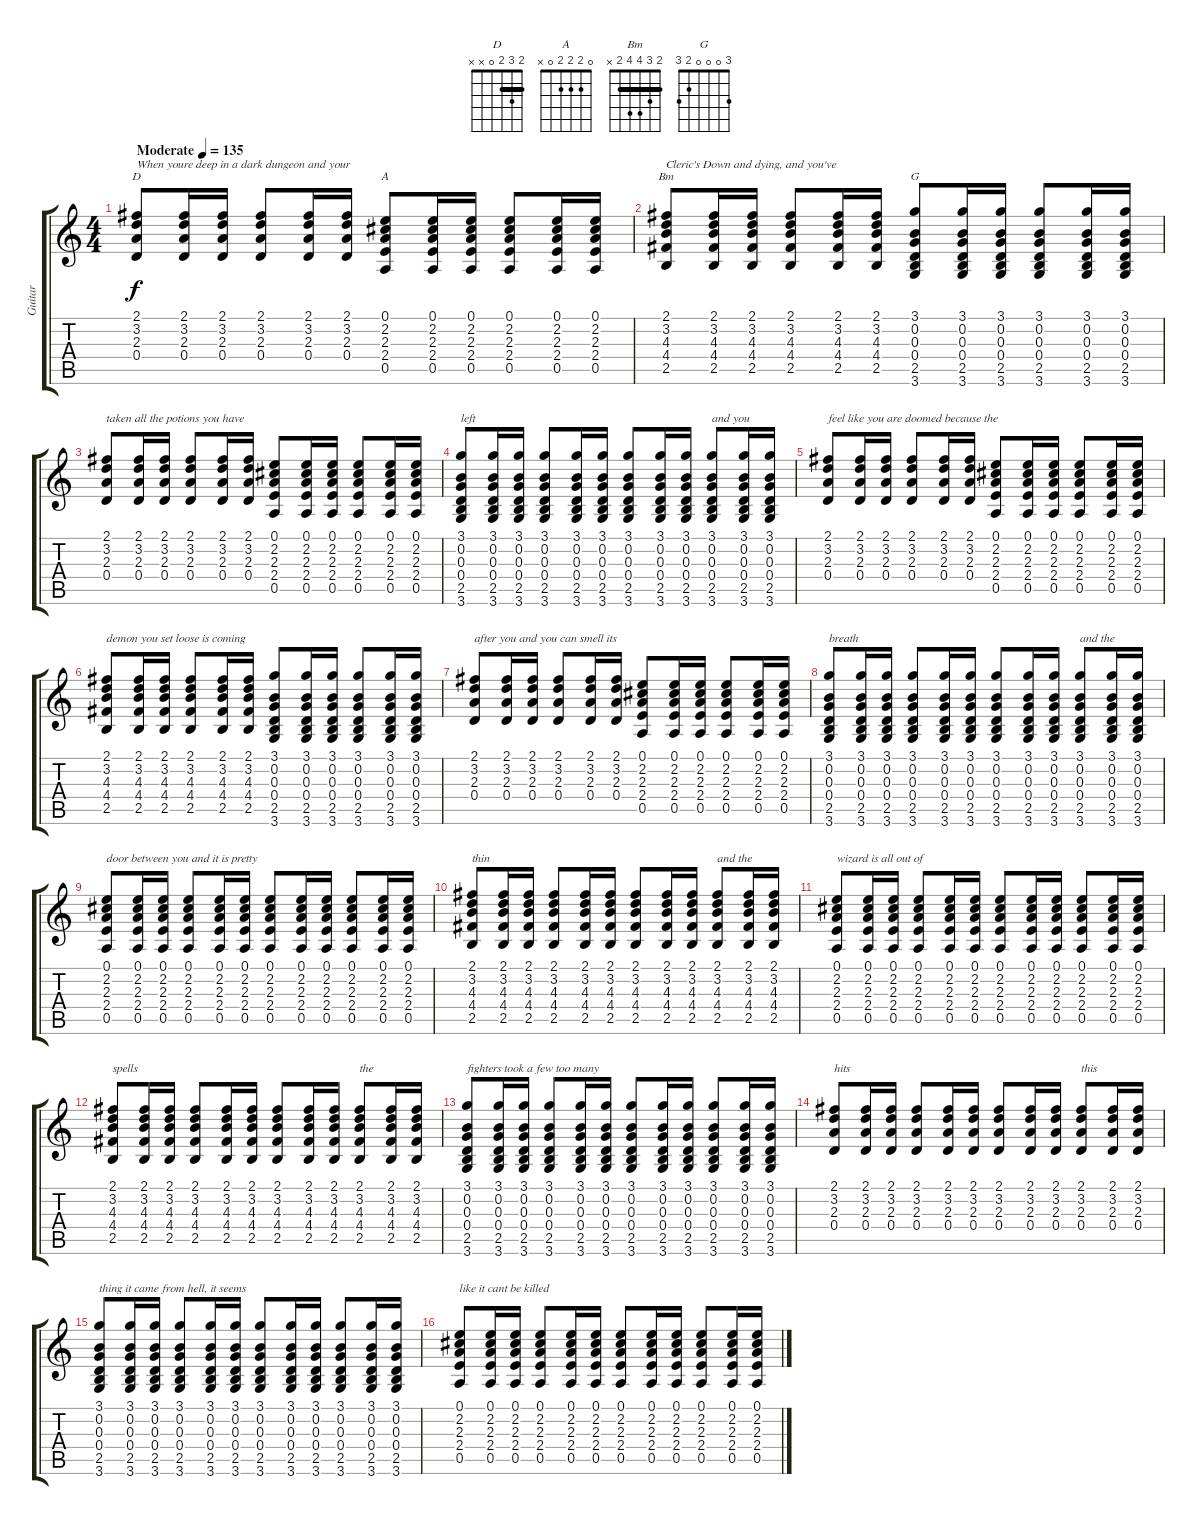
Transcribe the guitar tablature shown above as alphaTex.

\track ("Guitar" "Guitar") {instrument acousticguitarsteel}
\staff {score tabs}
\tuning (E4 B3 G3 D3 A2 E2) {hide}
\chord ("D" 2 3 2 0 x x) {barre 2}
\chord ("A" 0 2 2 2 0 x)
\chord ("Bm" 2 3 4 4 2 x) {barre 2}
\chord ("G" 3 0 0 0 2 3)
\ts (4 4)
\tempo (135 "Moderate")
\clef g2
\ks c
(2.1 3.2 2.3 0.4).8{ch "D" txt "When youre deep in a dark dungeon and your" dy f instrument acousticguitarsteel} (2.1 3.2 2.3 0.4).16 (2.1 3.2 2.3 0.4).16 (2.1 3.2 2.3 0.4).8 (2.1 3.2 2.3 0.4).16 (2.1 3.2 2.3 0.4).16 (0.1 2.2 2.3 2.4 0.5).8{ch "A"} (0.1 2.2 2.3 2.4 0.5).16 (0.1 2.2 2.3 2.4 0.5).16 (0.1 2.2 2.3 2.4 0.5).8 (0.1 2.2 2.3 2.4 0.5).16 (0.1 2.2 2.3 2.4 0.5).16 |
(2.1 3.2 4.3 4.4 2.5).8{ch "Bm" txt "Cleric's Down and dying, and you've"} (2.1 3.2 4.3 4.4 2.5).16 (2.1 3.2 4.3 4.4 2.5).16 (2.1 3.2 4.3 4.4 2.5).8 (2.1 3.2 4.3 4.4 2.5).16 (2.1 3.2 4.3 4.4 2.5).16 (3.1 0.2 0.3 0.4 2.5 3.6).8{ch "G"} (3.1 0.2 0.3 0.4 2.5 3.6).16 (3.1 0.2 0.3 0.4 2.5 3.6).16 (3.1 0.2 0.3 0.4 2.5 3.6).8 (3.1 0.2 0.3 0.4 2.5 3.6).16 (3.1 0.2 0.3 0.4 2.5 3.6).16 |
(2.1 3.2 2.3 0.4).8{txt "taken all the potions you have"} (2.1 3.2 2.3 0.4).16 (2.1 3.2 2.3 0.4).16 (2.1 3.2 2.3 0.4).8 (2.1 3.2 2.3 0.4).16 (2.1 3.2 2.3 0.4).16 (0.1 2.2 2.3 2.4 0.5).8 (0.1 2.2 2.3 2.4 0.5).16 (0.1 2.2 2.3 2.4 0.5).16 (0.1 2.2 2.3 2.4 0.5).8 (0.1 2.2 2.3 2.4 0.5).16 (0.1 2.2 2.3 2.4 0.5).16 |
(3.1 0.2 0.3 0.4 2.5 3.6).8{txt "left"} (3.1 0.2 0.3 0.4 2.5 3.6).16 (3.1 0.2 0.3 0.4 2.5 3.6).16 (3.1 0.2 0.3 0.4 2.5 3.6).8 (3.1 0.2 0.3 0.4 2.5 3.6).16 (3.1 0.2 0.3 0.4 2.5 3.6).16 (3.1 0.2 0.3 0.4 2.5 3.6).8 (3.1 0.2 0.3 0.4 2.5 3.6).16 (3.1 0.2 0.3 0.4 2.5 3.6).16 (3.1 0.2 0.3 0.4 2.5 3.6).8{txt "and you"} (3.1 0.2 0.3 0.4 2.5 3.6).16 (3.1 0.2 0.3 0.4 2.5 3.6).16 |
(2.1 3.2 2.3 0.4).8{txt "feel like you are doomed because the"} (2.1 3.2 2.3 0.4).16 (2.1 3.2 2.3 0.4).16 (2.1 3.2 2.3 0.4).8 (2.1 3.2 2.3 0.4).16 (2.1 3.2 2.3 0.4).16 (0.1 2.2 2.3 2.4 0.5).8 (0.1 2.2 2.3 2.4 0.5).16 (0.1 2.2 2.3 2.4 0.5).16 (0.1 2.2 2.3 2.4 0.5).8 (0.1 2.2 2.3 2.4 0.5).16 (0.1 2.2 2.3 2.4 0.5).16 |
(2.1 3.2 4.3 4.4 2.5).8{txt "demon you set loose is coming"} (2.1 3.2 4.3 4.4 2.5).16 (2.1 3.2 4.3 4.4 2.5).16 (2.1 3.2 4.3 4.4 2.5).8 (2.1 3.2 4.3 4.4 2.5).16 (2.1 3.2 4.3 4.4 2.5).16 (3.1 0.2 0.3 0.4 2.5 3.6).8 (3.1 0.2 0.3 0.4 2.5 3.6).16 (3.1 0.2 0.3 0.4 2.5 3.6).16 (3.1 0.2 0.3 0.4 2.5 3.6).8 (3.1 0.2 0.3 0.4 2.5 3.6).16 (3.1 0.2 0.3 0.4 2.5 3.6).16 |
(2.1 3.2 2.3 0.4).8{txt "after you and you can smell its"} (2.1 3.2 2.3 0.4).16 (2.1 3.2 2.3 0.4).16 (2.1 3.2 2.3 0.4).8 (2.1 3.2 2.3 0.4).16 (2.1 3.2 2.3 0.4).16 (0.1 2.2 2.3 2.4 0.5).8 (0.1 2.2 2.3 2.4 0.5).16 (0.1 2.2 2.3 2.4 0.5).16 (0.1 2.2 2.3 2.4 0.5).8 (0.1 2.2 2.3 2.4 0.5).16 (0.1 2.2 2.3 2.4 0.5).16 |
(3.1 0.2 0.3 0.4 2.5 3.6).8{txt "breath"} (3.1 0.2 0.3 0.4 2.5 3.6).16 (3.1 0.2 0.3 0.4 2.5 3.6).16 (3.1 0.2 0.3 0.4 2.5 3.6).8 (3.1 0.2 0.3 0.4 2.5 3.6).16 (3.1 0.2 0.3 0.4 2.5 3.6).16 (3.1 0.2 0.3 0.4 2.5 3.6).8 (3.1 0.2 0.3 0.4 2.5 3.6).16 (3.1 0.2 0.3 0.4 2.5 3.6).16 (3.1 0.2 0.3 0.4 2.5 3.6).8{txt "and the"} (3.1 0.2 0.3 0.4 2.5 3.6).16 (3.1 0.2 0.3 0.4 2.5 3.6).16 |
(0.1 2.2 2.3 2.4 0.5).8{txt "door between you and it is pretty"} (0.1 2.2 2.3 2.4 0.5).16 (0.1 2.2 2.3 2.4 0.5).16 (0.1 2.2 2.3 2.4 0.5).8 (0.1 2.2 2.3 2.4 0.5).16 (0.1 2.2 2.3 2.4 0.5).16 (0.1 2.2 2.3 2.4 0.5).8 (0.1 2.2 2.3 2.4 0.5).16 (0.1 2.2 2.3 2.4 0.5).16 (0.1 2.2 2.3 2.4 0.5).8 (0.1 2.2 2.3 2.4 0.5).16 (0.1 2.2 2.3 2.4 0.5).16 |
(2.1 3.2 4.3 4.4 2.5).8{txt "thin"} (2.1 3.2 4.3 4.4 2.5).16 (2.1 3.2 4.3 4.4 2.5).16 (2.1 3.2 4.3 4.4 2.5).8 (2.1 3.2 4.3 4.4 2.5).16 (2.1 3.2 4.3 4.4 2.5).16 (2.1 3.2 4.3 4.4 2.5).8 (2.1 3.2 4.3 4.4 2.5).16 (2.1 3.2 4.3 4.4 2.5).16 (2.1 3.2 4.3 4.4 2.5).8{txt "and the"} (2.1 3.2 4.3 4.4 2.5).16 (2.1 3.2 4.3 4.4 2.5).16 |
(0.1 2.2 2.3 2.4 0.5).8{txt "wizard is all out of"} (0.1 2.2 2.3 2.4 0.5).16 (0.1 2.2 2.3 2.4 0.5).16 (0.1 2.2 2.3 2.4 0.5).8 (0.1 2.2 2.3 2.4 0.5).16 (0.1 2.2 2.3 2.4 0.5).16 (0.1 2.2 2.3 2.4 0.5).8 (0.1 2.2 2.3 2.4 0.5).16 (0.1 2.2 2.3 2.4 0.5).16 (0.1 2.2 2.3 2.4 0.5).8 (0.1 2.2 2.3 2.4 0.5).16 (0.1 2.2 2.3 2.4 0.5).16 |
(2.1 3.2 4.3 4.4 2.5).8{txt "spells"} (2.1 3.2 4.3 4.4 2.5).16 (2.1 3.2 4.3 4.4 2.5).16 (2.1 3.2 4.3 4.4 2.5).8 (2.1 3.2 4.3 4.4 2.5).16 (2.1 3.2 4.3 4.4 2.5).16 (2.1 3.2 4.3 4.4 2.5).8 (2.1 3.2 4.3 4.4 2.5).16 (2.1 3.2 4.3 4.4 2.5).16 (2.1 3.2 4.3 4.4 2.5).8{txt "the"} (2.1 3.2 4.3 4.4 2.5).16 (2.1 3.2 4.3 4.4 2.5).16 |
(3.1 0.2 0.3 0.4 2.5 3.6).8{txt "fighters took a few too many"} (3.1 0.2 0.3 0.4 2.5 3.6).16 (3.1 0.2 0.3 0.4 2.5 3.6).16 (3.1 0.2 0.3 0.4 2.5 3.6).8 (3.1 0.2 0.3 0.4 2.5 3.6).16 (3.1 0.2 0.3 0.4 2.5 3.6).16 (3.1 0.2 0.3 0.4 2.5 3.6).8 (3.1 0.2 0.3 0.4 2.5 3.6).16 (3.1 0.2 0.3 0.4 2.5 3.6).16 (3.1 0.2 0.3 0.4 2.5 3.6).8 (3.1 0.2 0.3 0.4 2.5 3.6).16 (3.1 0.2 0.3 0.4 2.5 3.6).16 |
(2.1 3.2 2.3 0.4).8{txt "hits"} (2.1 3.2 2.3 0.4).16 (2.1 3.2 2.3 0.4).16 (2.1 3.2 2.3 0.4).8 (2.1 3.2 2.3 0.4).16 (2.1 3.2 2.3 0.4).16 (2.1 3.2 2.3 0.4).8 (2.1 3.2 2.3 0.4).16 (2.1 3.2 2.3 0.4).16 (2.1 3.2 2.3 0.4).8{txt "this"} (2.1 3.2 2.3 0.4).16 (2.1 3.2 2.3 0.4).16 |
(3.1 0.2 0.3 0.4 2.5 3.6).8{txt "thing it came from hell, it seems"} (3.1 0.2 0.3 0.4 2.5 3.6).16 (3.1 0.2 0.3 0.4 2.5 3.6).16 (3.1 0.2 0.3 0.4 2.5 3.6).8 (3.1 0.2 0.3 0.4 2.5 3.6).16 (3.1 0.2 0.3 0.4 2.5 3.6).16 (3.1 0.2 0.3 0.4 2.5 3.6).8 (3.1 0.2 0.3 0.4 2.5 3.6).16 (3.1 0.2 0.3 0.4 2.5 3.6).16 (3.1 0.2 0.3 0.4 2.5 3.6).8 (3.1 0.2 0.3 0.4 2.5 3.6).16 (3.1 0.2 0.3 0.4 2.5 3.6).16 |
(0.1 2.2 2.3 2.4 0.5).8{txt "like it cant be killed"} (0.1 2.2 2.3 2.4 0.5).16 (0.1 2.2 2.3 2.4 0.5).16 (0.1 2.2 2.3 2.4 0.5).8 (0.1 2.2 2.3 2.4 0.5).16 (0.1 2.2 2.3 2.4 0.5).16 (0.1 2.2 2.3 2.4 0.5).8 (0.1 2.2 2.3 2.4 0.5).16 (0.1 2.2 2.3 2.4 0.5).16 (0.1 2.2 2.3 2.4 0.5).8 (0.1 2.2 2.3 2.4 0.5).16 (0.1 2.2 2.3 2.4 0.5).16
